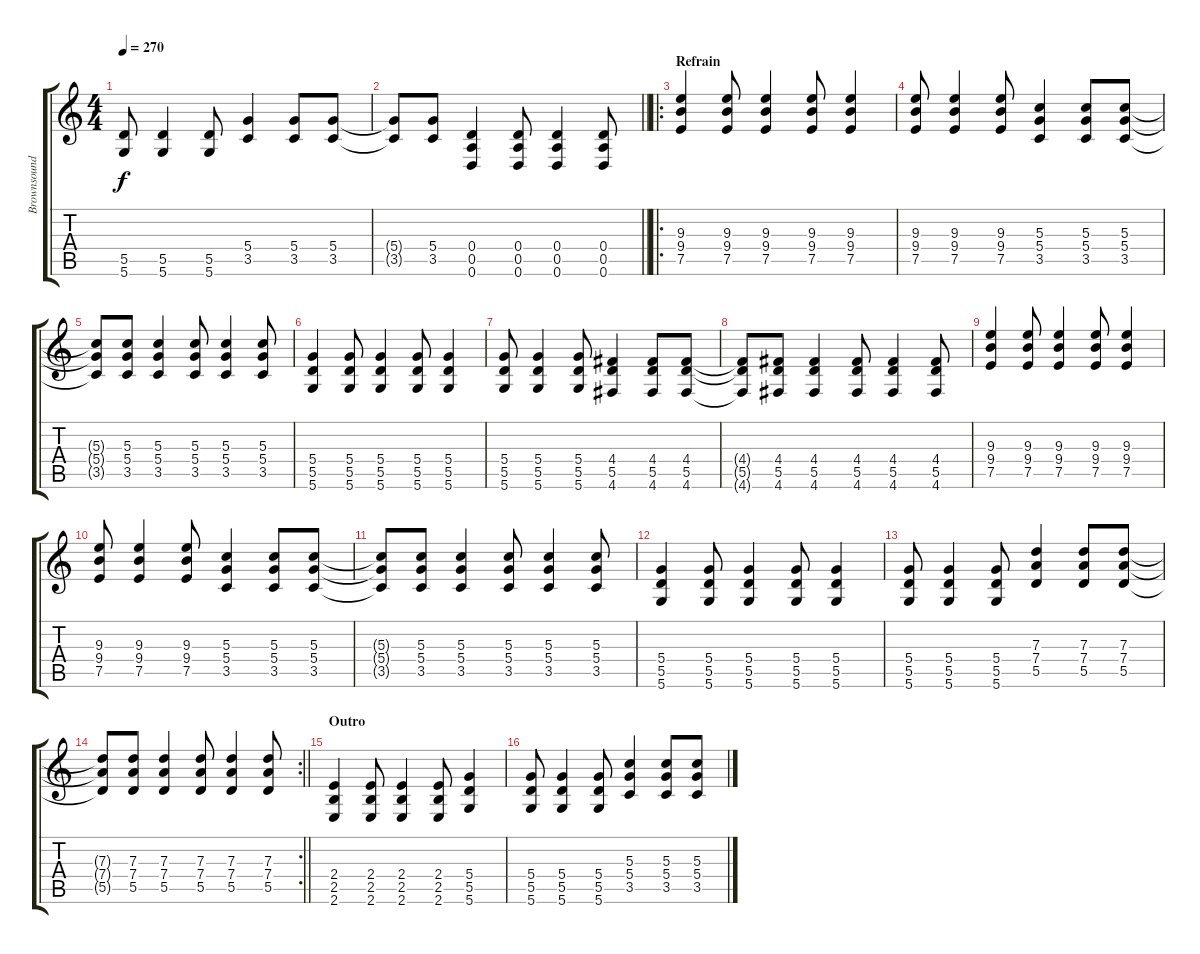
\track ("Brownsound" "Brownsound") {instrument distortionguitar}
\staff {score tabs}
\tuning (E4 B3 G3 D3 A2 D2) {hide}
\ts (4 4)
\tempo 270
\clef g2
\ks c
(5.5 5.6).8{dy f} (5.5 5.6).4 (5.5 5.6).8 (5.4 3.5).4 (5.4 3.5).8 (5.4 3.5).8 |
\barLineRight lightlight
(5.4{t} 3.5{t}).8 (5.4 3.5).8 (0.4 0.5 0.6).4 (0.4 0.5 0.6).8 (0.4 0.5 0.6).4 (0.4 0.5 0.6).8 |
\ro
\section ("" "Refrain")
(9.3 9.4 7.5).4 (9.3 9.4 7.5).8 (9.3 9.4 7.5).4 (9.3 9.4 7.5).8 (9.3 9.4 7.5).4 |
(9.3 9.4 7.5).8 (9.3 9.4 7.5).4 (9.3 9.4 7.5).8 (5.3 5.4 3.5).4 (5.3 5.4 3.5).8 (5.3 5.4 3.5).8 |
(5.3{t} 5.4{t} 3.5{t}).8 (5.3 5.4 3.5).8 (5.3 5.4 3.5).4 (5.3 5.4 3.5).8 (5.3 5.4 3.5).4 (5.3 5.4 3.5).8 |
(5.4 5.5 5.6).4 (5.4 5.5 5.6).8 (5.4 5.5 5.6).4 (5.4 5.5 5.6).8 (5.4 5.5 5.6).4 |
(5.4 5.5 5.6).8 (5.4 5.5 5.6).4 (5.4 5.5 5.6).8 (4.4 5.5 4.6).4 (4.4 5.5 4.6).8 (4.4 5.5 4.6).8 |
(4.4{t} 5.5{t} 4.6{t}).8 (4.4 5.5 4.6).8 (4.4 5.5 4.6).4 (4.4 5.5 4.6).8 (4.4 5.5 4.6).4 (4.4 5.5 4.6).8 |
(9.3 9.4 7.5).4 (9.3 9.4 7.5).8 (9.3 9.4 7.5).4 (9.3 9.4 7.5).8 (9.3 9.4 7.5).4 |
(9.3 9.4 7.5).8 (9.3 9.4 7.5).4 (9.3 9.4 7.5).8 (5.3 5.4 3.5).4 (5.3 5.4 3.5).8 (5.3 5.4 3.5).8 |
(5.3{t} 5.4{t} 3.5{t}).8 (5.3 5.4 3.5).8 (5.3 5.4 3.5).4 (5.3 5.4 3.5).8 (5.3 5.4 3.5).4 (5.3 5.4 3.5).8 |
(5.4 5.5 5.6).4 (5.4 5.5 5.6).8 (5.4 5.5 5.6).4 (5.4 5.5 5.6).8 (5.4 5.5 5.6).4 |
(5.4 5.5 5.6).8 (5.4 5.5 5.6).4 (5.4 5.5 5.6).8 (7.3 7.4 5.5).4 (7.3 7.4 5.5).8 (7.3 7.4 5.5).8 |
\rc 2
\barLineRight lightlight
(7.3{t} 7.4{t} 5.5{t}).8 (7.3 7.4 5.5).8 (7.3 7.4 5.5).4 (7.3 7.4 5.5).8 (7.3 7.4 5.5).4 (7.3 7.4 5.5).8 |
\section ("" "Outro")
(2.4 2.5 2.6).4 (2.4 2.5 2.6).8 (2.4 2.5 2.6).4 (2.4 2.5 2.6).8 (5.4 5.5 5.6).4 |
(5.4 5.5 5.6).8 (5.4 5.5 5.6).4 (5.4 5.5 5.6).8 (5.3 5.4 3.5).4 (5.3 5.4 3.5).8 (5.3 5.4 3.5).8
